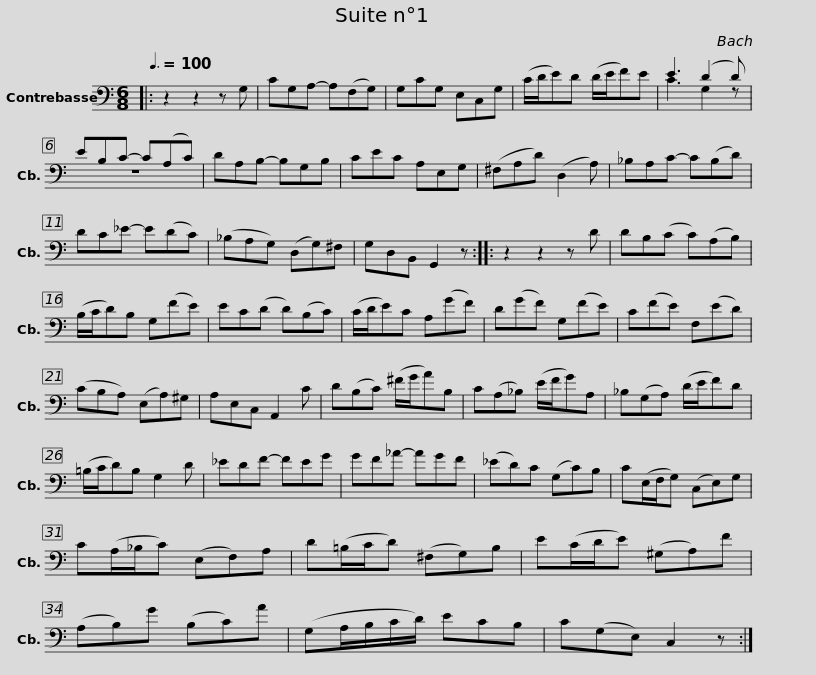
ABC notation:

X:1
%%score ( 1 2 )
L:1/8
Q:3/8=100
M:6/8
I:linebreak $
K:C
V:1 bass
V:2 bass
V:1
|: z2 z2 z G, | CG,A,- A,(F,G,) | G,CG, E,C,G, | (C/D/E)D (D/E/F)E | E3 (D2 D) | %5
 EB,C- C(A,C) |$ DA,B,- B,G,B, | CEC A,E,G, | (^F,A,D) (D,2 A,) | _B,A,C- C(B,D) | %10
 DC_E- E(DC) | (_B,A,G,) (D,G,)^F, | G,D,B,, G,,2 z ::$ z2 z2 z D | DB,(C C)(A,B,) | %15
 (B,/C/D)B, G,(FE) | EC(D D)(B,C) | (C/D/E)C A,(GF) | D(GF) G,(FE) |$ C(FE) F,(ED) | %20
 (CB,A,) (E,A,)^G, | A,E,C, A,,2 C | D(B,C) (^F/G/A)B, | C(A,_B,) (E/F/G)A, | _B,(G,A,) (D/E/F)D |$ %25
 (=B,/C/D)B, G,2 D | _EDF- FEG | GF_A- AGF | (_ED)C (G,C)B, | C(E,/F,/G,) (C,E,)G, | %30
 C(A,/_B,/C) (E,F,)A, |$ D(=B,/C/D) (^F,G,)B, | E(C/D/E) (^G,A,)F | (A,B,)G (B,C)A | (G,A,/B,/C/D/) ECB, | %35
 C(G,E,) C,2 z :| %36
V:2
|: x6 | x6 | x6 | x6 | C3 G,2 z | %5
 z6 |$ x6 | x6 | x6 | x6 | %10
 x6 | x6 | x6 ::$ x6 | x6 | %15
 x6 | x6 | x6 | x6 |$ x6 | %20
 x6 | x6 | x6 | x6 | x6 |$ %25
 x6 | x6 | x6 | x6 | x6 | %30
 x6 |$ x6 | x6 | x6 | x6 | %35
 x6 :| %36
